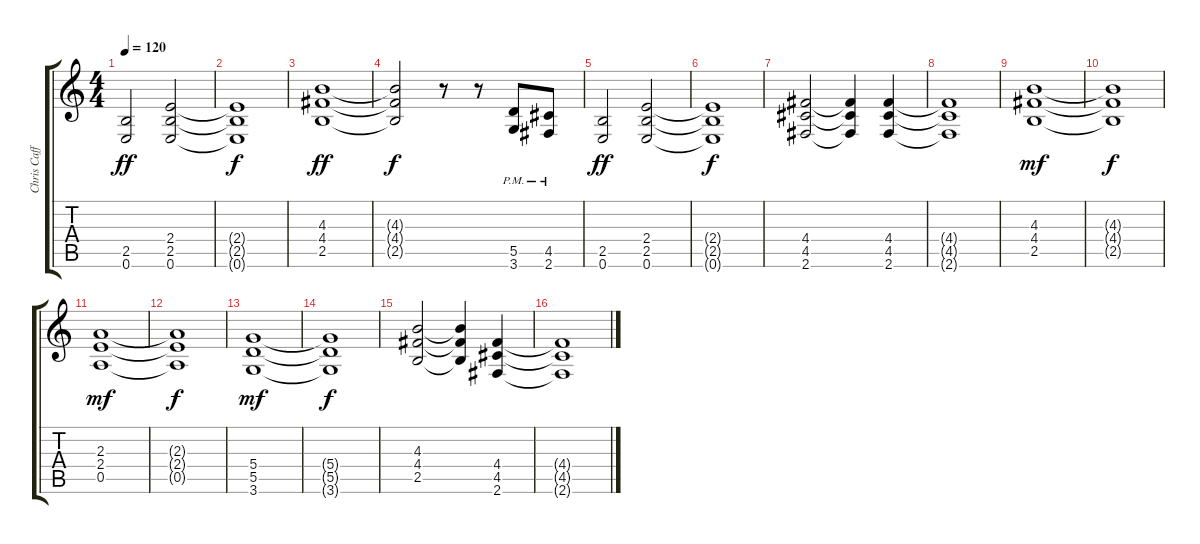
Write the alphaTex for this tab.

\track ("Chris Caffery" "Chris Caff") {instrument distortionguitar}
\staff {score tabs}
\tuning (E4 B3 G3 D3 A2 E2) {hide}
\ts (4 4)
\tempo 120
\clef g2
\ks c
(2.5 0.6).2{dy ff} (2.4 2.5 0.6).2 |
(2.4{t} 2.5{t} 0.6{t}).1{dy f} |
(4.3 4.4 2.5).1{dy ff} |
(4.3{t} 4.4{t} 2.5{t}).2{dy f} r.8 r.8 (5.5{pm} 3.6{pm}).8 (4.5{pm} 2.6{pm}).8 |
(2.5 0.6).2{dy ff} (2.4 2.5 0.6).2 |
(2.4{t} 2.5{t} 0.6{t}).1{dy f} |
(4.4 4.5 2.6).2 (4.4{t} 4.5{t} 2.6{t}).4 (4.4 4.5 2.6).4 |
(4.4{t} 4.5{t} 2.6{t}).1 |
(4.3 4.4 2.5).1{dy mf volume 13} |
(4.3{t} 4.4{t} 2.5{t}).1{dy f} |
(2.3 2.4 0.5).1{dy mf} |
(2.3{t} 2.4{t} 0.5{t}).1{dy f} |
(5.4 5.5 3.6).1{dy mf} |
(5.4{t} 5.5{t} 3.6{t}).1{dy f} |
(4.3 4.4 2.5).2 (4.3{t} 4.4{t} 2.5{t}).4 (4.4 4.5 2.6).4 |
(4.4{t} 4.5{t} 2.6{t}).1
